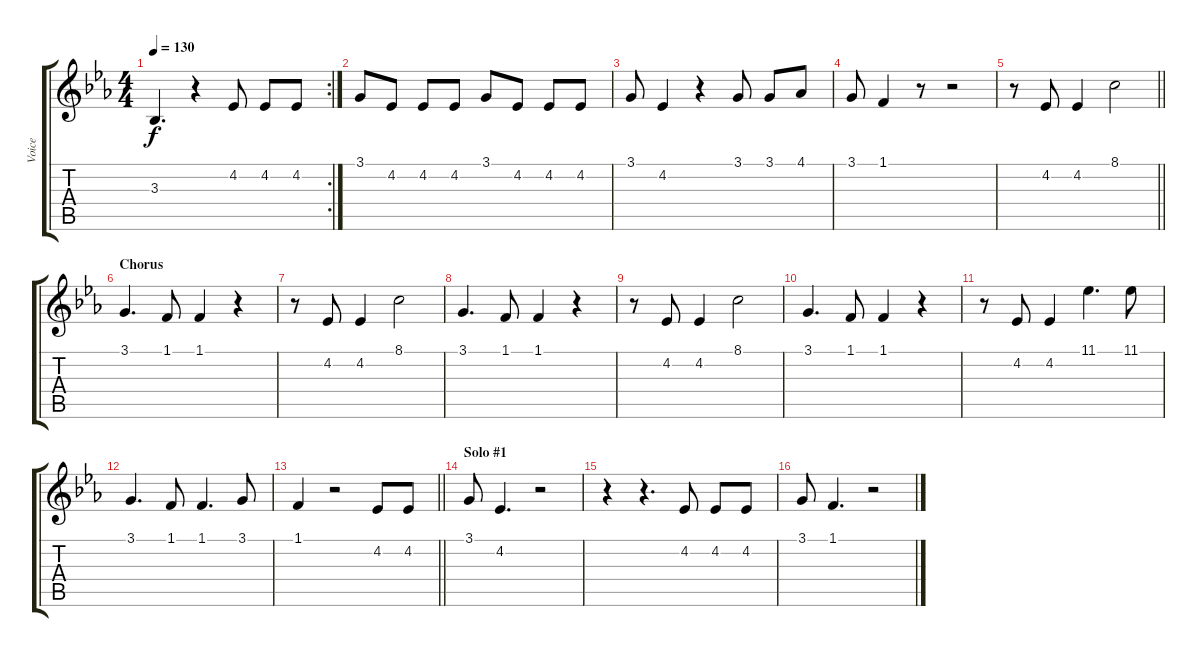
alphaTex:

\track ("Voice" "Voice") {instrument lead2sawtooth}
\staff {score tabs}
\tuning (E4 B3 G3 D3 A2 E2) {hide}
\rc 2
\ts (4 4)
\tempo 130
\clef g2
\ks eb
3.3.4{d dy f} r.4 4.2.8 4.2.8 4.2.8 |
3.1.8 4.2.8 4.2.8 4.2.8 3.1.8 4.2.8 4.2.8 4.2.8 |
3.1.8 4.2.4 r.4 3.1.8 3.1.8 4.1.8 |
3.1.8 1.1.4 r.8 r.2 |
\barLineRight lightlight
r.8 4.2.8 4.2.4 8.1.2 |
\section ("" "Chorus")
3.1.4{d} 1.1.8 1.1.4 r.4 |
r.8 4.2.8 4.2.4 8.1.2 |
3.1.4{d} 1.1.8 1.1.4 r.4 |
r.8 4.2.8 4.2.4 8.1.2 |
3.1.4{d} 1.1.8 1.1.4 r.4 |
r.8 4.2.8 4.2.4 11.1.4{d} 11.1.8 |
3.1.4{d} 1.1.8 1.1.4{d} 3.1.8 |
\barLineRight lightlight
1.1.4 r.2 4.2.8 4.2.8 |
\section ("" "Solo #1")
3.1.8 4.2.4{d} r.2 |
r.4 r.4{d} 4.2.8 4.2.8 4.2.8 |
3.1.8 1.1.4{d} r.2
